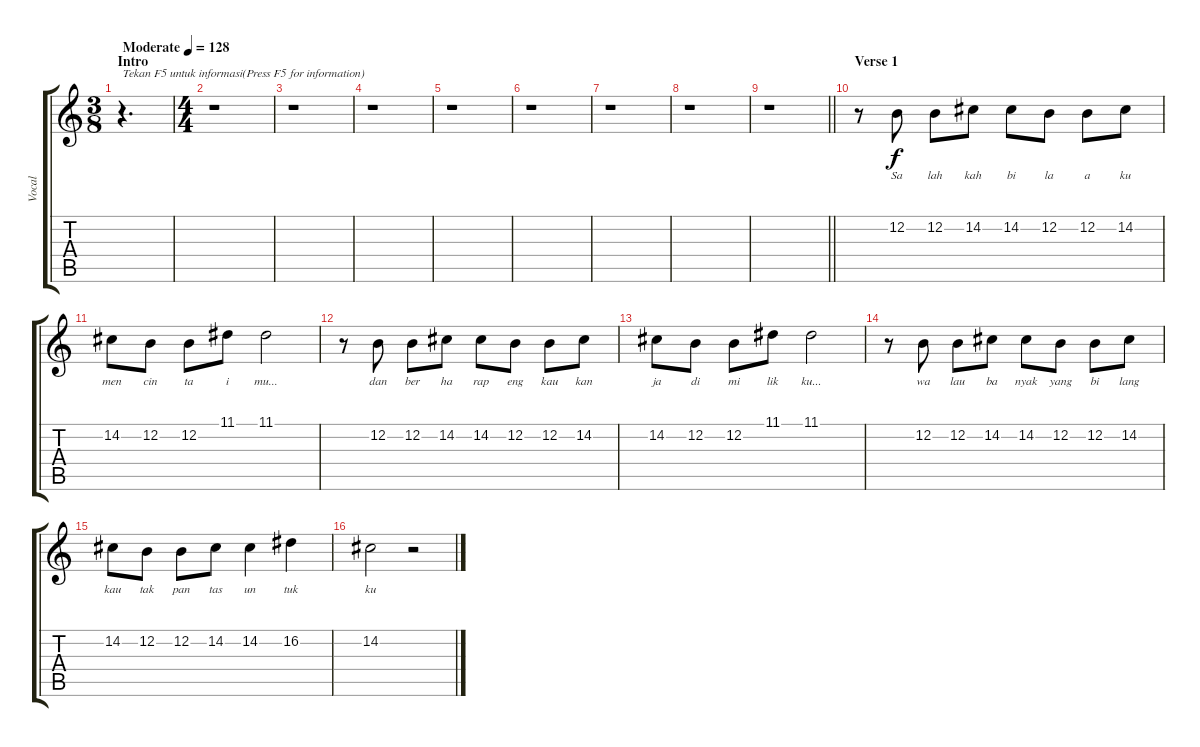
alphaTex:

\track ("Vocal" "Vocal") {instrument oboe}
\staff {score tabs}
\tuning (E4 B3 G3 D3 A2 E2) {hide}
\ts (3 8)
\section ("" "Intro")
\tempo (128 "Moderate")
\clef g2
\ks c
r.4{d txt "Tekan F5 untuk informasi(Press F5 for information)" dy f instrument oboe} |
\ts (4 4)
r.1 |
r.1 |
r.1 |
r.1 |
r.1 |
r.1 |
r.1 |
\barLineRight lightlight
r.1 |
\section ("" "Verse 1")
r.8 12.2.8{lyrics (0 "Sa") lyrics (1 "") lyrics (2 "") lyrics (3 "") lyrics (4 "")} 12.2.8{lyrics (0 "lah") lyrics (1 "") lyrics (2 "") lyrics (3 "") lyrics (4 "")} 14.2.8{lyrics (0 "kah") lyrics (1 "") lyrics (2 "") lyrics (3 "") lyrics (4 "")} 14.2.8{lyrics (0 "bi") lyrics (1 "") lyrics (2 "") lyrics (3 "") lyrics (4 "")} 12.2.8{lyrics (0 "la") lyrics (1 "") lyrics (2 "") lyrics (3 "") lyrics (4 "")} 12.2.8{lyrics (0 "a") lyrics (1 "") lyrics (2 "") lyrics (3 "") lyrics (4 "")} 14.2.8{lyrics (0 "ku") lyrics (1 "") lyrics (2 "") lyrics (3 "") lyrics (4 "")} |
14.2.8{lyrics (0 "men") lyrics (1 "") lyrics (2 "") lyrics (3 "") lyrics (4 "")} 12.2.8{lyrics (0 "cin") lyrics (1 "") lyrics (2 "") lyrics (3 "") lyrics (4 "")} 12.2.8{lyrics (0 "ta") lyrics (1 "") lyrics (2 "") lyrics (3 "") lyrics (4 "")} 11.1.8{lyrics (0 "i") lyrics (1 "") lyrics (2 "") lyrics (3 "") lyrics (4 "")} 11.1.2{lyrics (0 "mu...") lyrics (1 "") lyrics (2 "") lyrics (3 "") lyrics (4 "")} |
r.8 12.2.8{lyrics (0 "dan") lyrics (1 "") lyrics (2 "") lyrics (3 "") lyrics (4 "")} 12.2.8{lyrics (0 "ber") lyrics (1 "") lyrics (2 "") lyrics (3 "") lyrics (4 "")} 14.2.8{lyrics (0 "ha") lyrics (1 "") lyrics (2 "") lyrics (3 "") lyrics (4 "")} 14.2.8{lyrics (0 "rap") lyrics (1 "") lyrics (2 "") lyrics (3 "") lyrics (4 "")} 12.2.8{lyrics (0 "eng") lyrics (1 "") lyrics (2 "") lyrics (3 "") lyrics (4 "")} 12.2.8{lyrics (0 "kau") lyrics (1 "") lyrics (2 "") lyrics (3 "") lyrics (4 "")} 14.2.8{lyrics (0 "kan") lyrics (1 "") lyrics (2 "") lyrics (3 "") lyrics (4 "")} |
14.2.8{lyrics (0 "ja") lyrics (1 "") lyrics (2 "") lyrics (3 "") lyrics (4 "")} 12.2.8{lyrics (0 "di") lyrics (1 "") lyrics (2 "") lyrics (3 "") lyrics (4 "")} 12.2.8{lyrics (0 "mi") lyrics (1 "") lyrics (2 "") lyrics (3 "") lyrics (4 "")} 11.1.8{lyrics (0 "lik") lyrics (1 "") lyrics (2 "") lyrics (3 "") lyrics (4 "")} 11.1.2{lyrics (0 "ku...") lyrics (1 "") lyrics (2 "") lyrics (3 "") lyrics (4 "")} |
r.8 12.2.8{lyrics (0 "wa") lyrics (1 "") lyrics (2 "") lyrics (3 "") lyrics (4 "")} 12.2.8{lyrics (0 "lau") lyrics (1 "") lyrics (2 "") lyrics (3 "") lyrics (4 "")} 14.2.8{lyrics (0 "ba") lyrics (1 "") lyrics (2 "") lyrics (3 "") lyrics (4 "")} 14.2.8{lyrics (0 "nyak") lyrics (1 "") lyrics (2 "") lyrics (3 "") lyrics (4 "")} 12.2.8{lyrics (0 "yang") lyrics (1 "") lyrics (2 "") lyrics (3 "") lyrics (4 "")} 12.2.8{lyrics (0 "bi") lyrics (1 "") lyrics (2 "") lyrics (3 "") lyrics (4 "")} 14.2.8{lyrics (0 "lang") lyrics (1 "") lyrics (2 "") lyrics (3 "") lyrics (4 "")} |
14.2.8{lyrics (0 "kau") lyrics (1 "") lyrics (2 "") lyrics (3 "") lyrics (4 "")} 12.2.8{lyrics (0 "tak") lyrics (1 "") lyrics (2 "") lyrics (3 "") lyrics (4 "")} 12.2.8{lyrics (0 "pan") lyrics (1 "") lyrics (2 "") lyrics (3 "") lyrics (4 "")} 14.2.8{lyrics (0 "tas") lyrics (1 "") lyrics (2 "") lyrics (3 "") lyrics (4 "")} 14.2.4{lyrics (0 "un") lyrics (1 "") lyrics (2 "") lyrics (3 "") lyrics (4 "")} 16.2.4{lyrics (0 "tuk") lyrics (1 "") lyrics (2 "") lyrics (3 "") lyrics (4 "")} |
14.2.2{lyrics (0 "ku") lyrics (1 "") lyrics (2 "") lyrics (3 "") lyrics (4 "")} r.2
